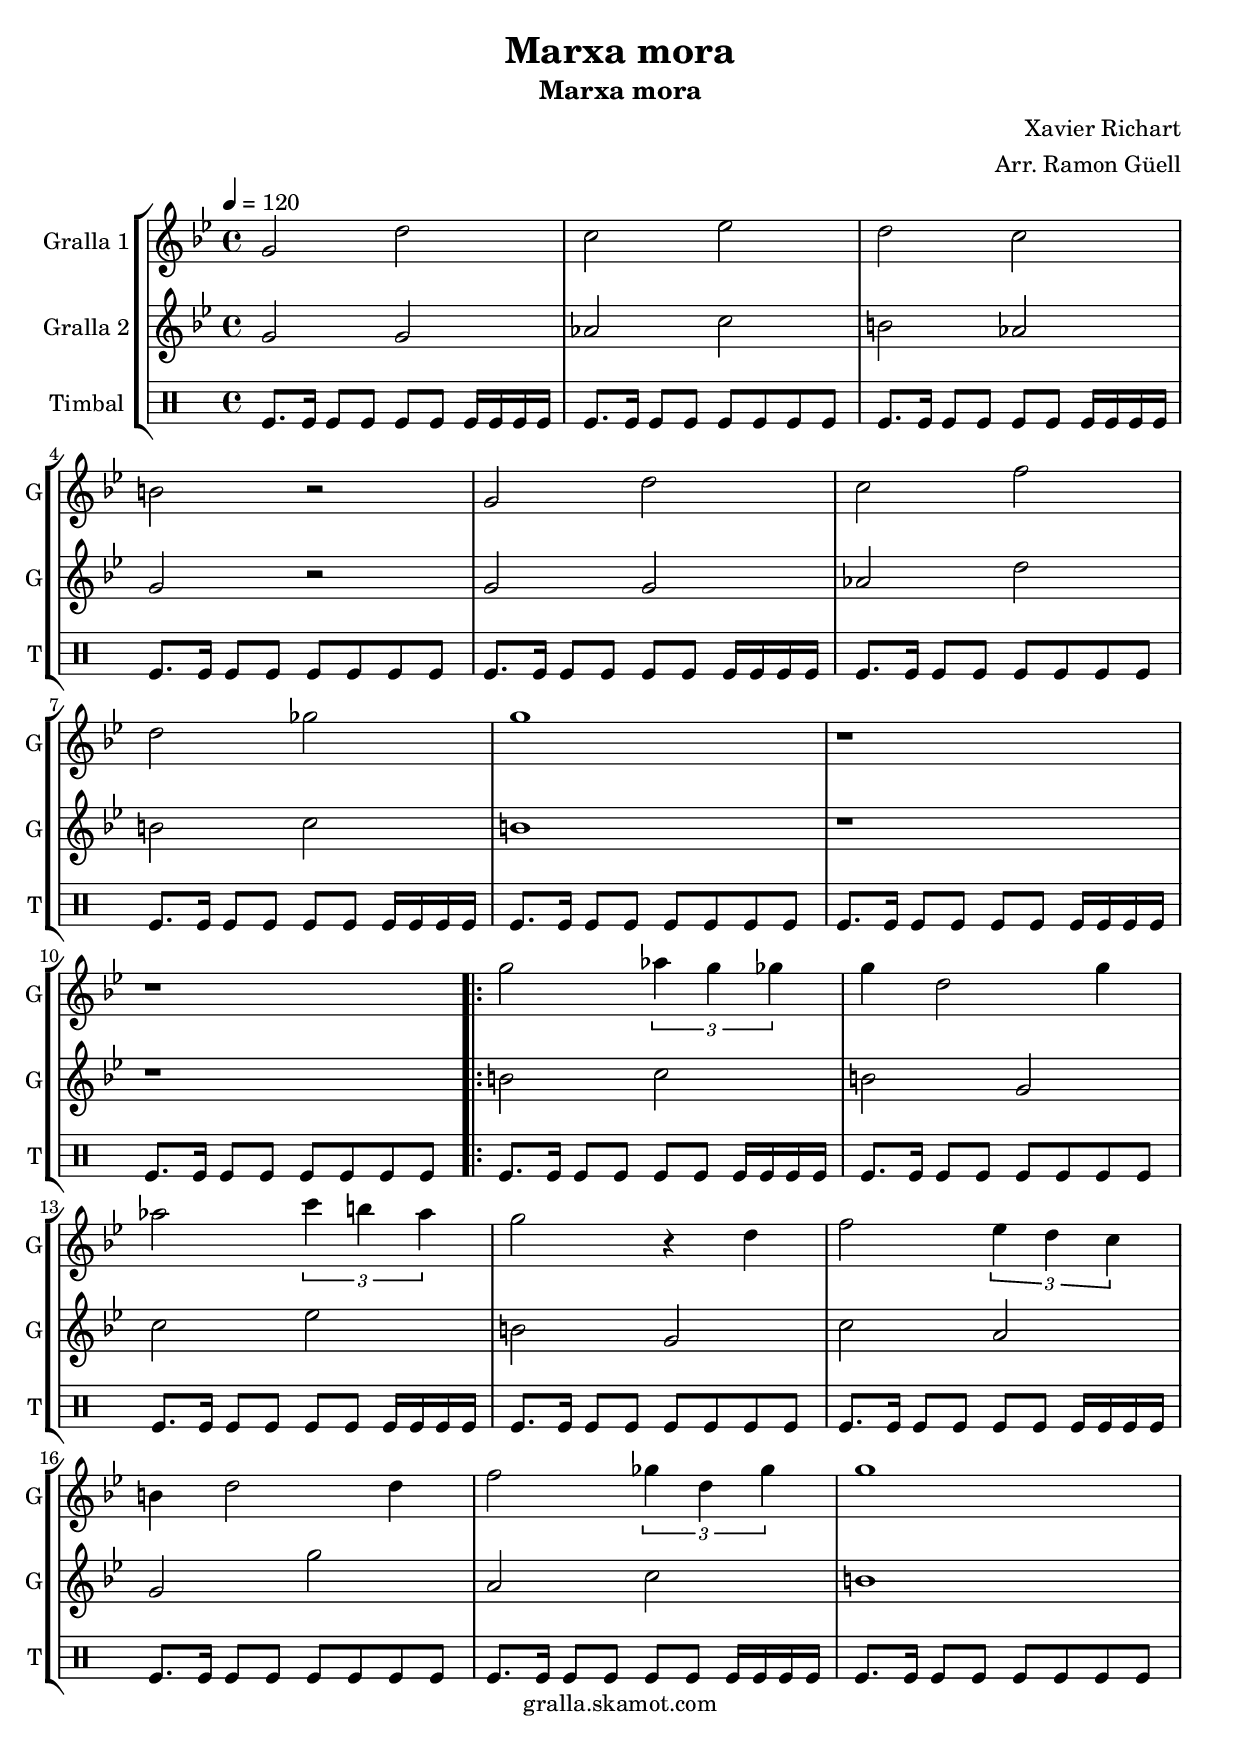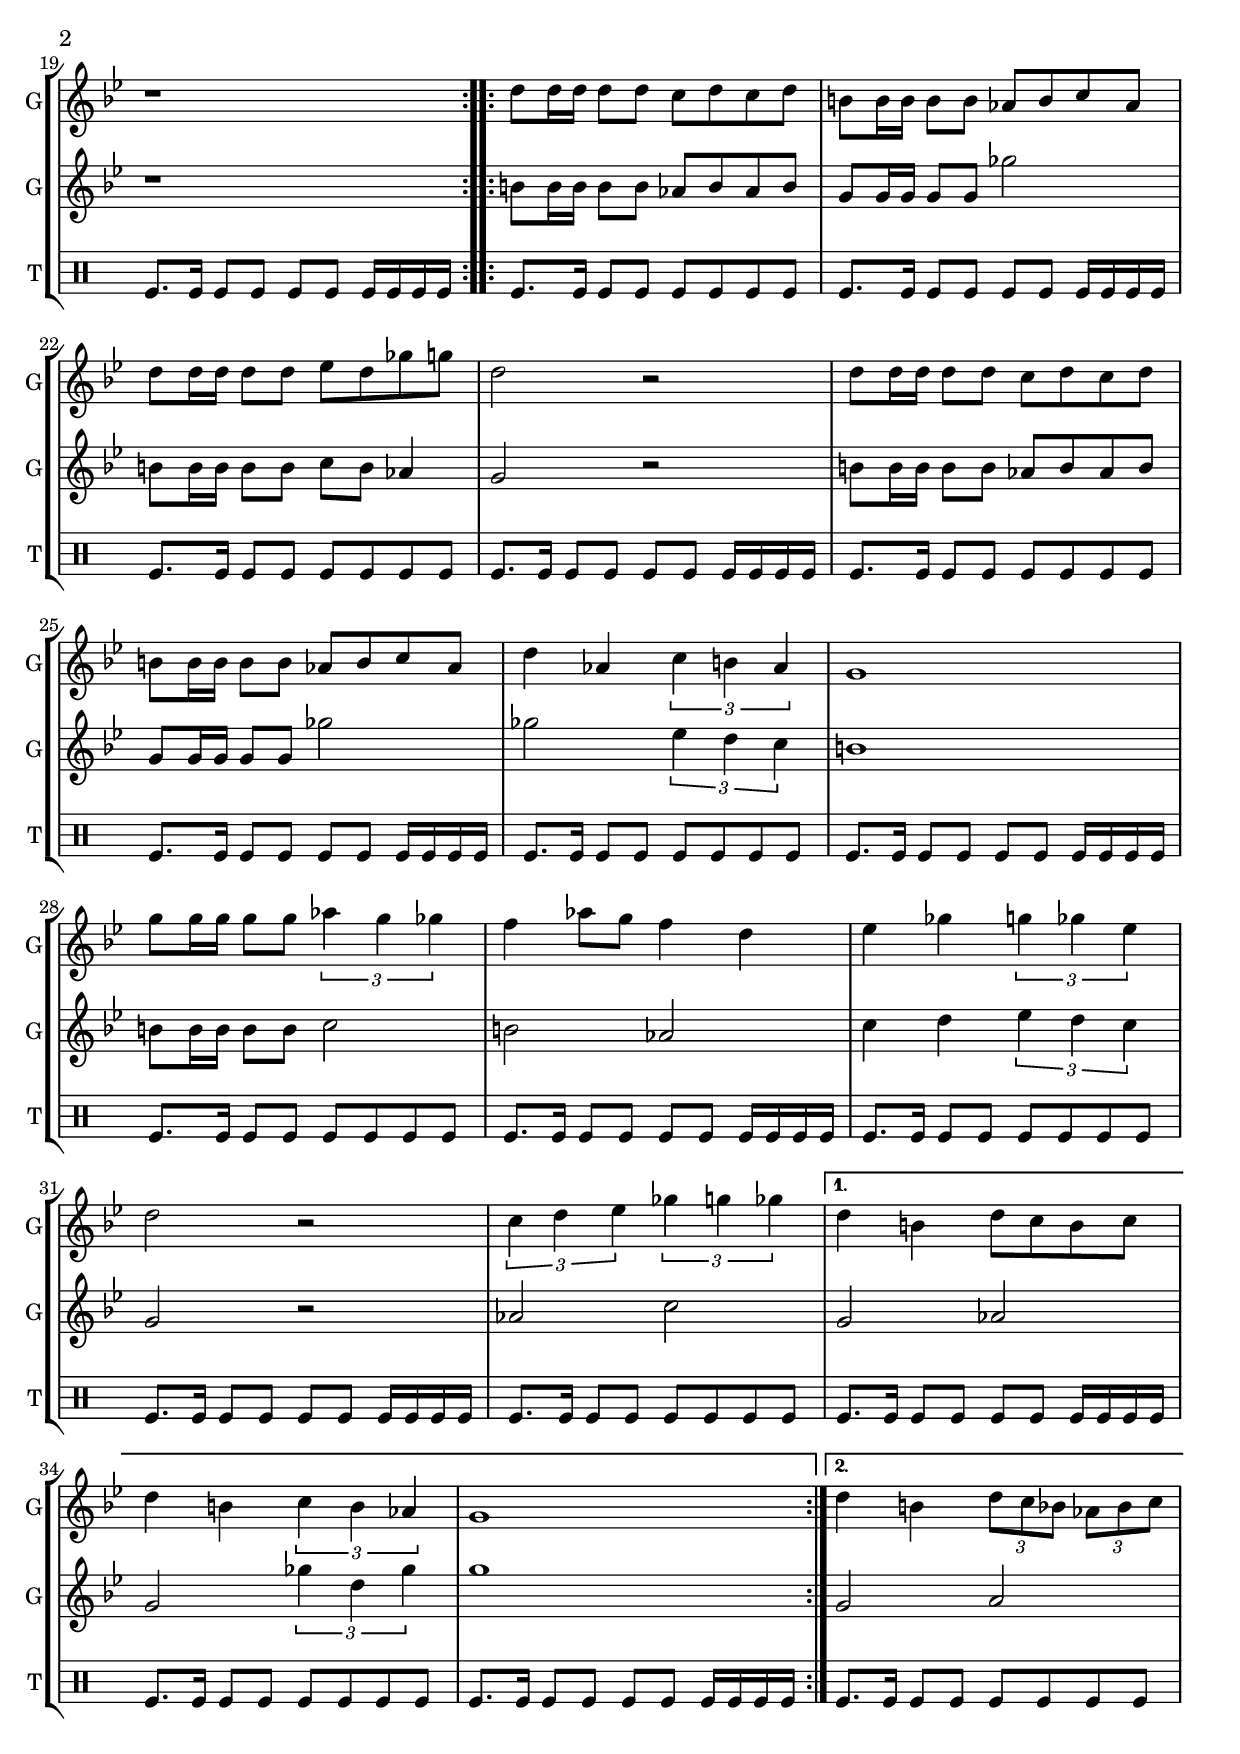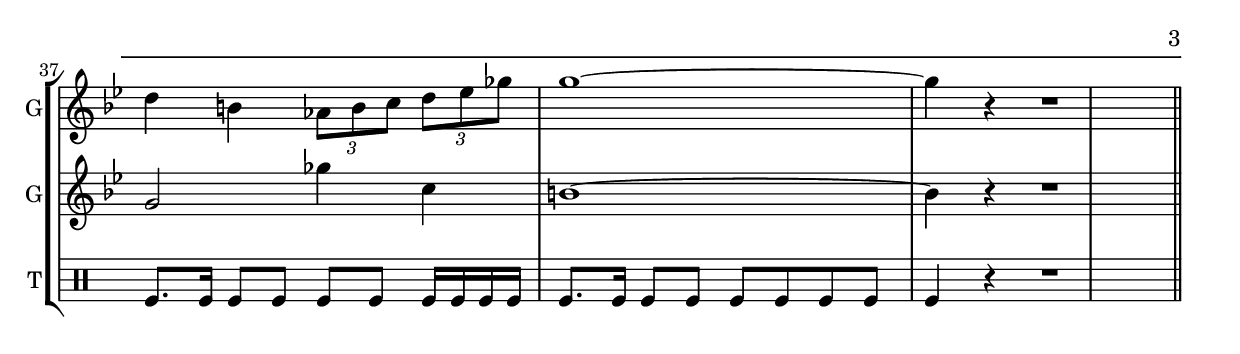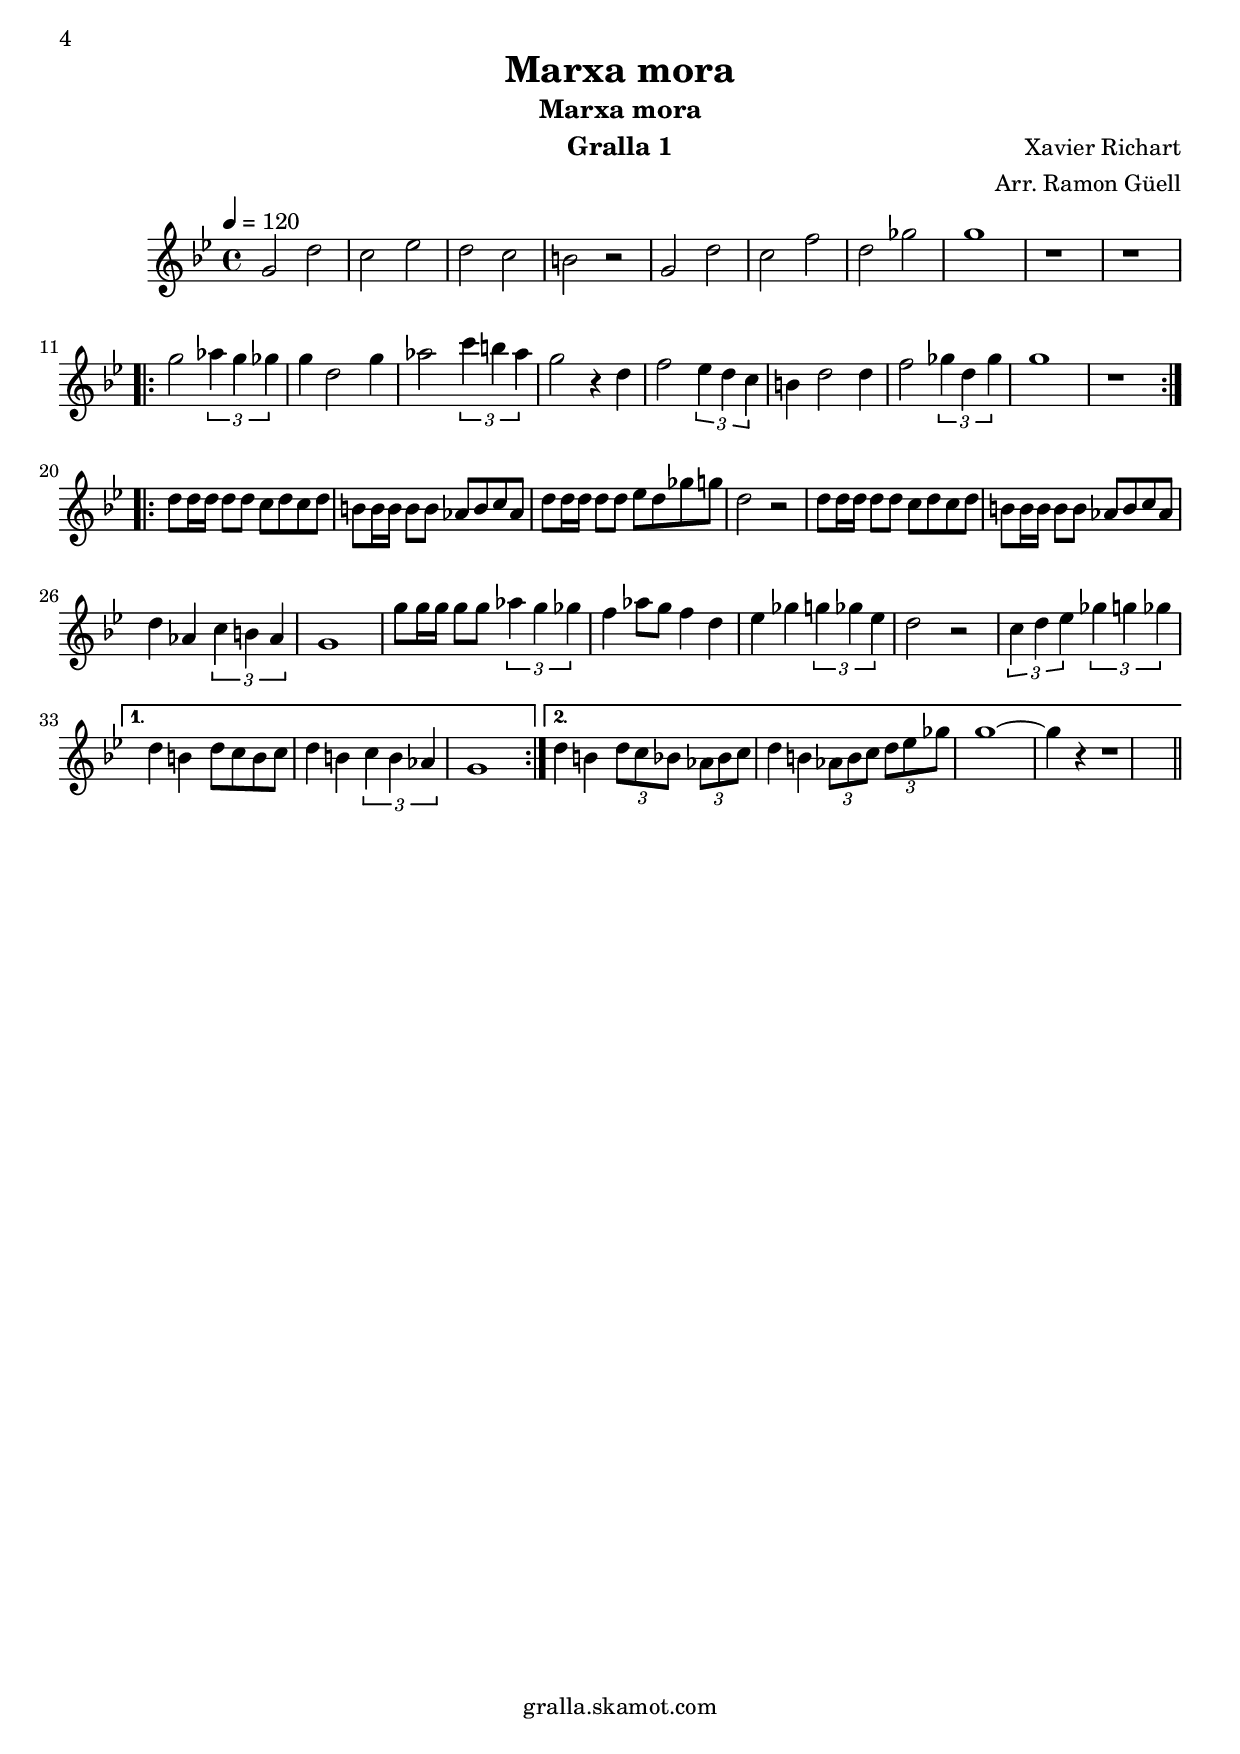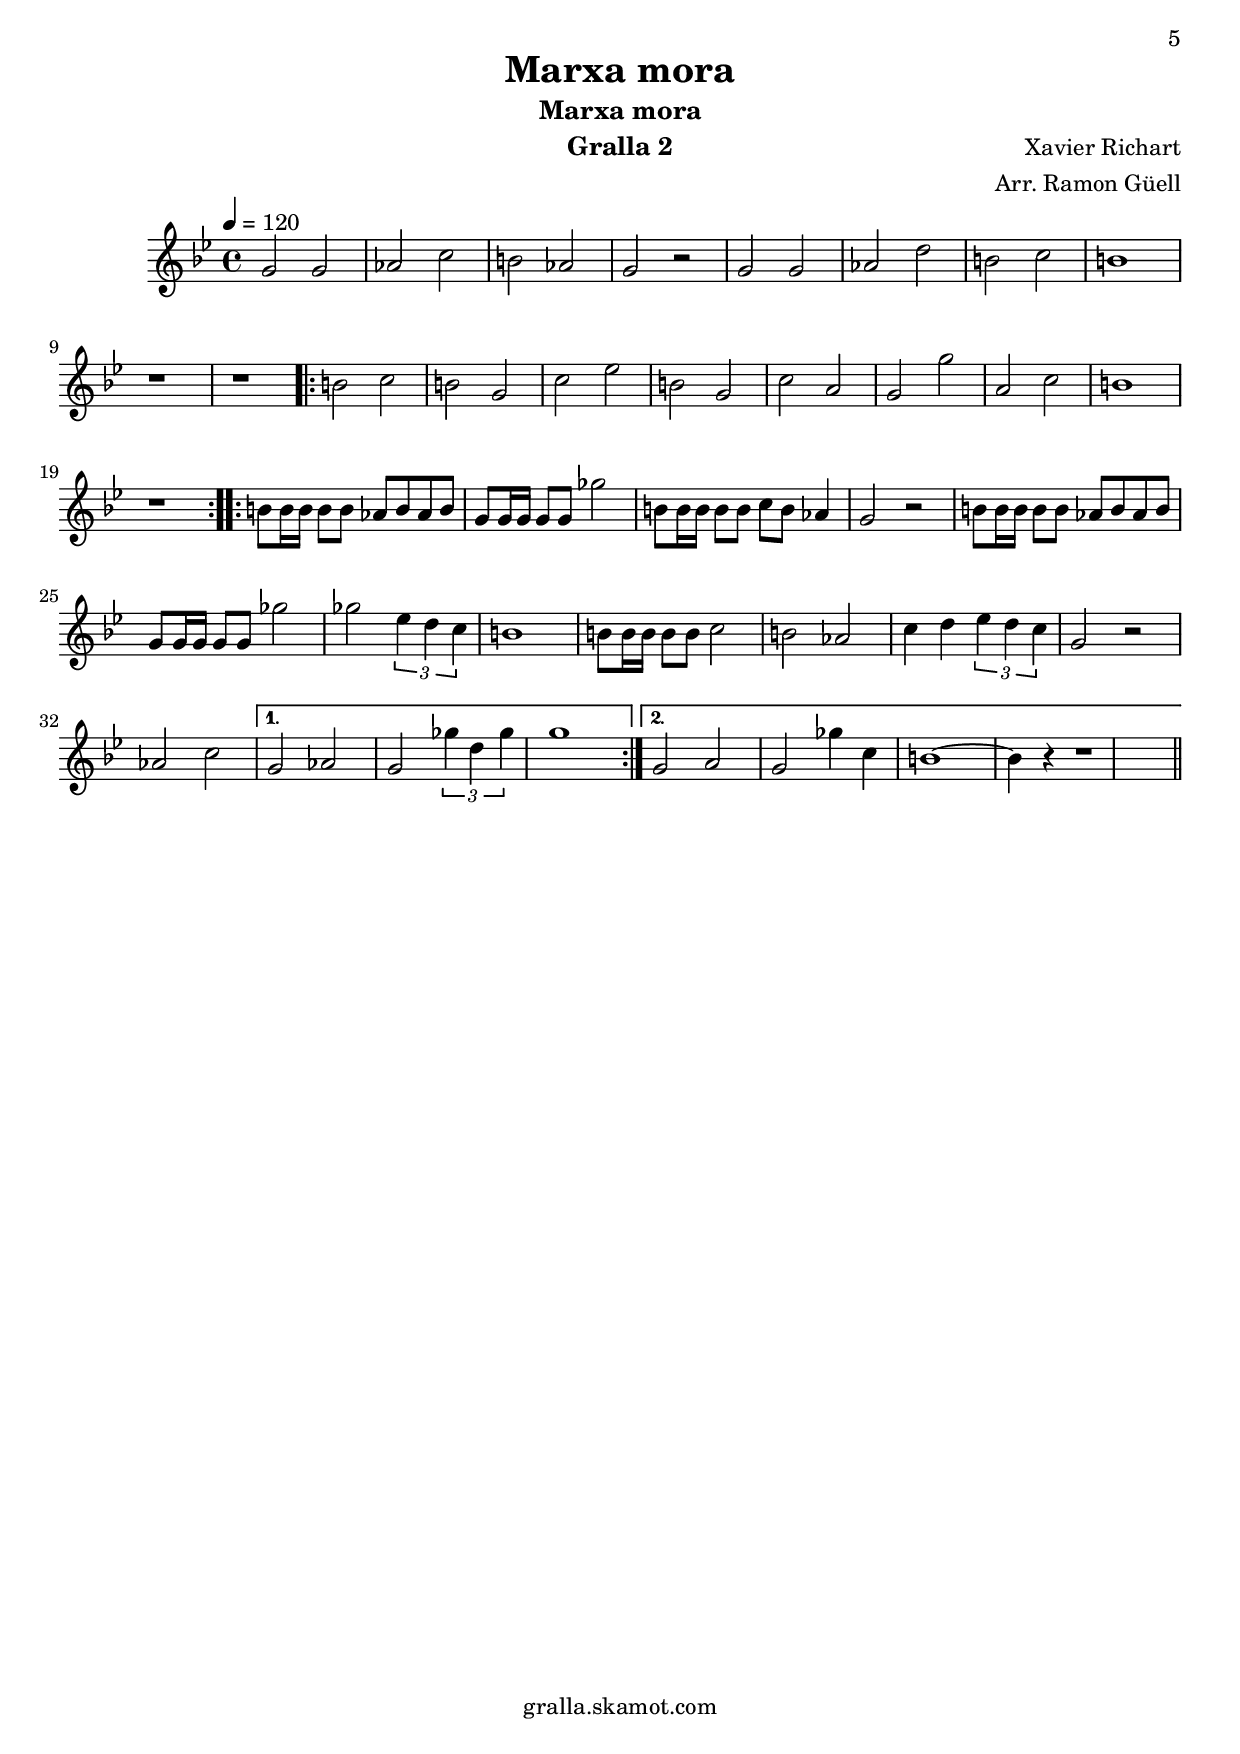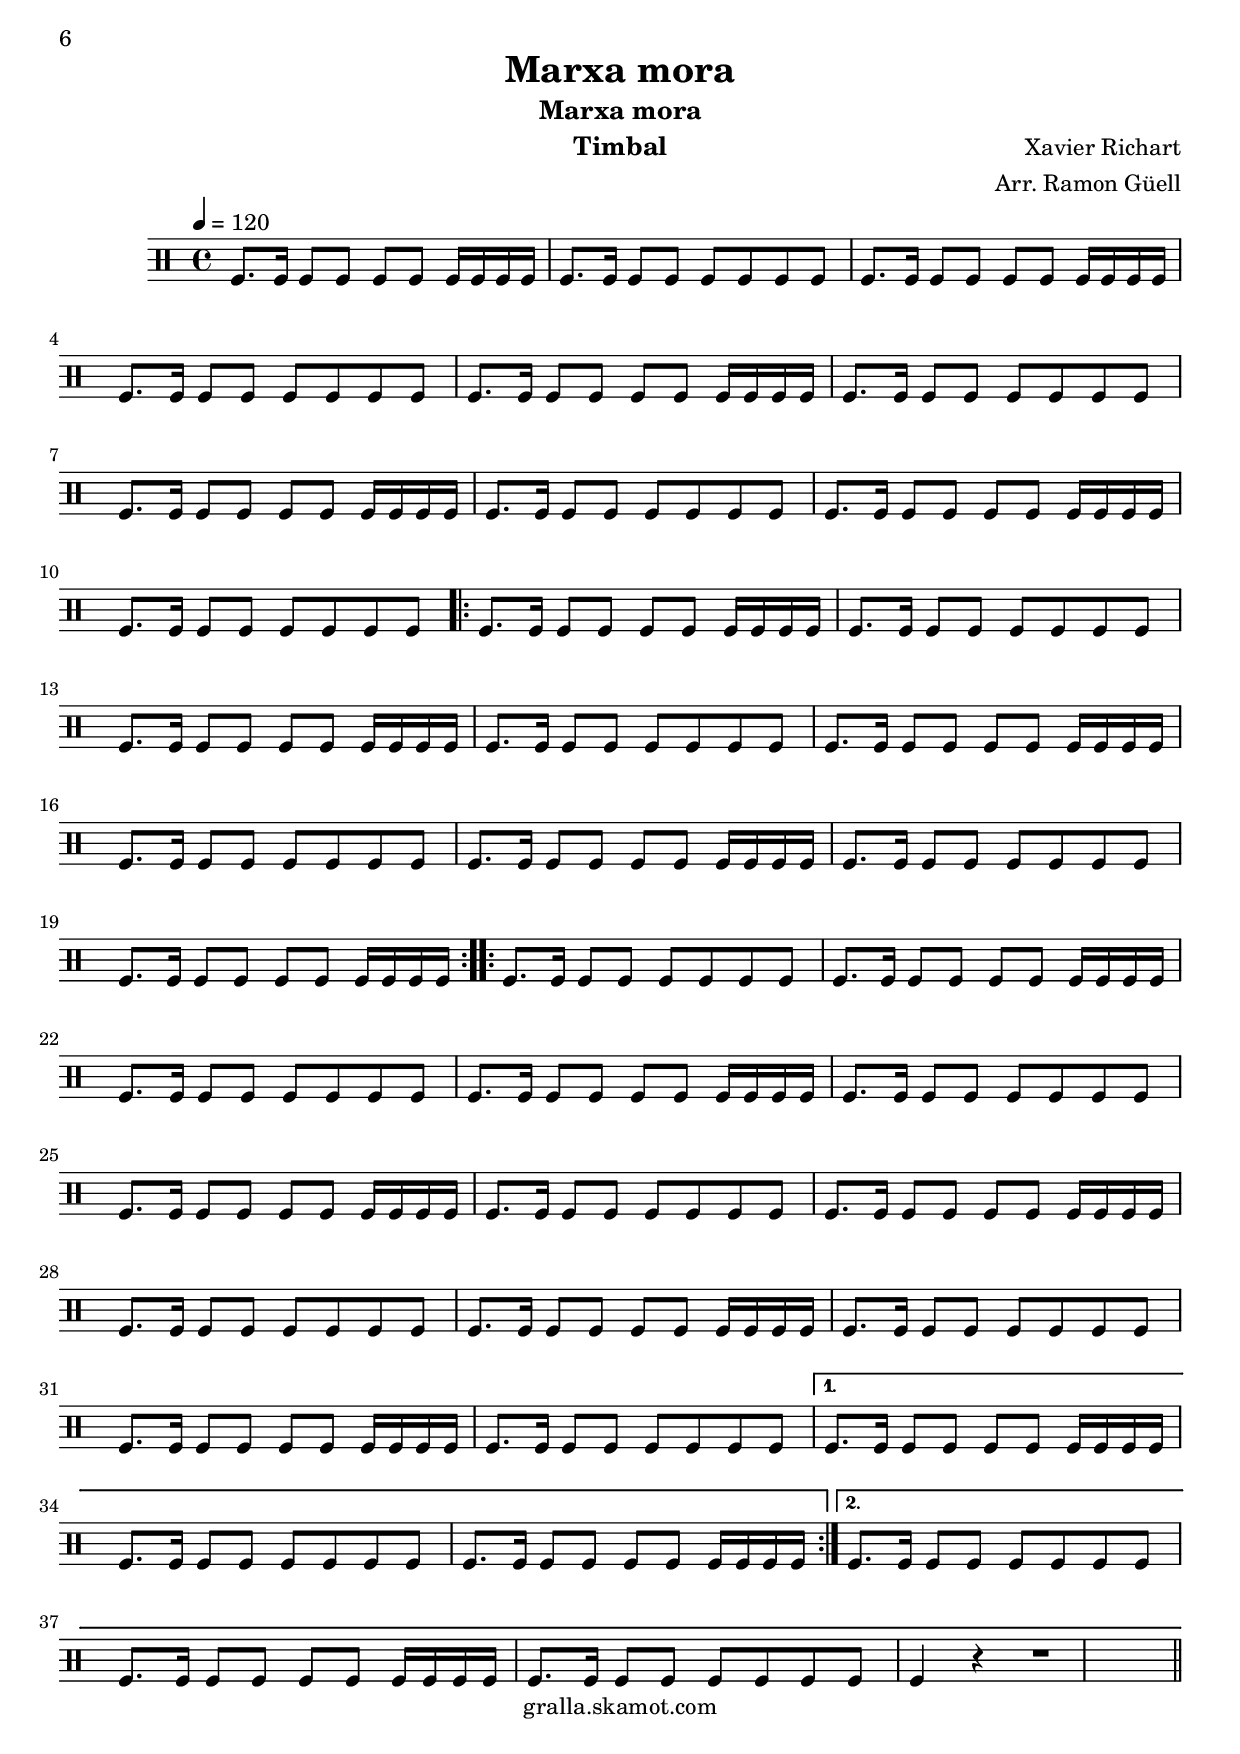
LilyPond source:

\version "2.16.2"

\header {
  dedication=""
  title="Marxa mora"
  subtitle="Marxa mora"
  subsubtitle=""
  poet=""
  meter=""
  piece=""
  composer="Xavier Richart"
  arranger="Arr. Ramon Güell"
  opus=""
  instrument=""
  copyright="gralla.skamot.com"
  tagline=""
}

liniaroAa =
\relative g'
{
  \tempo 4=120
  \clef treble
  \key bes \major
  \time 4/4
  g2 d'  |
  c2 ees  |
  d2 c  |
  b2 r  |
  %05
  g2 d'  |
  c2 f  |
  d2 ges  |
  g1  |
  r1  |
  %10
  r1  |
  \repeat volta 2 { g2 \times 2/3 { aes4 g ges }  |
  g4 d2 g4  |
  aes2 \times 2/3 { c4 b aes }  |
  g2 r4 d  |
  %15
  f2 \times 2/3 { ees4 d c }  |
  b4 d2 d4  |
  f2 \times 2/3 { ges4 d ges }  |
  g1  |
  r1  | }
  %20
  \repeat volta 2 { d8 d16 d d8 d c d c d  |
  b8 b16 b b8 b aes b c aes  |
  d8 d16 d d8 d ees d ges g  |
  d2 r  |
  d8 d16 d d8 d c d c d  |
  %25
  b8 b16 b b8 b aes b c aes  |
  d4 aes \times 2/3 { c b aes }  |
  g1  |
  g'8 g16 g g8 g \times 2/3 { aes4 g ges }  |
  f4 aes8 g f4 d  |
  %30
  ees4 ges \times 2/3 { g ges ees }  |
  d2 r  |
  \times 2/3 { c4 d ees } \times 2/3 { ges g ges } }
  \alternative { { d4 b d8 c b c  |
  d4 b \times 2/3 { c b aes }  |
  %35
  g1 }
  { d'4 b \times 2/3 { d8 c bes } \times 2/3 { aes bes c }  |
  d4 b \times 2/3 { aes8 b c } \times 2/3 { d ees ges }  |
  g1 ~  |
  g4 r r1 } } \bar "||" % troigo!
}

liniaroAb =
\relative g'
{
  \tempo 4=120
  \clef treble
  \key bes \major
  \time 4/4
  g2 g  |
  aes2 c  |
  b2 aes  |
  g2 r  |
  %05
  g2 g  |
  aes2 d  |
  b2 c  |
  b1  |
  r1  |
  %10
  r1  |
  \repeat volta 2 { b2 c  |
  b2 g  |
  c2 ees  |
  b2 g  |
  %15
  c2 a  |
  g2 g'  |
  a,2 c  |
  b1  |
  r1  | }
  %20
  \repeat volta 2 { b8 b16 b b8 b aes b aes b  |
  g8 g16 g g8 g ges'2  |
  b,8 b16 b b8 b c b aes4  |
  g2 r  |
  b8 b16 b b8 b aes b aes b  |
  %25
  g8 g16 g g8 g ges'2  |
  ges2 \times 2/3 { ees4 d c }  |
  b1  |
  b8 b16 b b8 b c2  |
  b2 aes  |
  %30
  c4 d \times 2/3 { ees d c }  |
  g2 r  |
  aes2 c }
  \alternative { { g2 aes  |
  g2 \times 2/3 { ges'4 d ges }  |
  %35
  g1 }
  { g,2 a  |
  g2 ges'4 c,  |
  b1 ~  |
  b4 r r1 } } \bar "||" % troigo!
}

liniaroAc =
\drummode
{
  \tempo 4=120
  \time 4/4
  tomfl8. tomfl16 tomfl8 tomfl tomfl tomfl tomfl16 tomfl tomfl tomfl  |
  tomfl8. tomfl16 tomfl8 tomfl tomfl tomfl tomfl tomfl  |
  tomfl8. tomfl16 tomfl8 tomfl tomfl tomfl tomfl16 tomfl tomfl tomfl  |
  tomfl8. tomfl16 tomfl8 tomfl tomfl tomfl tomfl tomfl  |
  %05
  tomfl8. tomfl16 tomfl8 tomfl tomfl tomfl tomfl16 tomfl tomfl tomfl  |
  tomfl8. tomfl16 tomfl8 tomfl tomfl tomfl tomfl tomfl  |
  tomfl8. tomfl16 tomfl8 tomfl tomfl tomfl tomfl16 tomfl tomfl tomfl  |
  tomfl8. tomfl16 tomfl8 tomfl tomfl tomfl tomfl tomfl  |
  tomfl8. tomfl16 tomfl8 tomfl tomfl tomfl tomfl16 tomfl tomfl tomfl  |
  %10
  tomfl8. tomfl16 tomfl8 tomfl tomfl tomfl tomfl tomfl  |
  \repeat volta 2 { tomfl8. tomfl16 tomfl8 tomfl tomfl tomfl tomfl16 tomfl tomfl tomfl  |
  tomfl8. tomfl16 tomfl8 tomfl tomfl tomfl tomfl tomfl  |
  tomfl8. tomfl16 tomfl8 tomfl tomfl tomfl tomfl16 tomfl tomfl tomfl  |
  tomfl8. tomfl16 tomfl8 tomfl tomfl tomfl tomfl tomfl  |
  %15
  tomfl8. tomfl16 tomfl8 tomfl tomfl tomfl tomfl16 tomfl tomfl tomfl  |
  tomfl8. tomfl16 tomfl8 tomfl tomfl tomfl tomfl tomfl  |
  tomfl8. tomfl16 tomfl8 tomfl tomfl tomfl tomfl16 tomfl tomfl tomfl  |
  tomfl8. tomfl16 tomfl8 tomfl tomfl tomfl tomfl tomfl  |
  tomfl8. tomfl16 tomfl8 tomfl tomfl tomfl tomfl16 tomfl tomfl tomfl  | }
  %20
  \repeat volta 2 { tomfl8. tomfl16 tomfl8 tomfl tomfl tomfl tomfl tomfl  |
  tomfl8. tomfl16 tomfl8 tomfl tomfl tomfl tomfl16 tomfl tomfl tomfl  |
  tomfl8. tomfl16 tomfl8 tomfl tomfl tomfl tomfl tomfl  |
  tomfl8. tomfl16 tomfl8 tomfl tomfl tomfl tomfl16 tomfl tomfl tomfl  |
  tomfl8. tomfl16 tomfl8 tomfl tomfl tomfl tomfl tomfl  |
  %25
  tomfl8. tomfl16 tomfl8 tomfl tomfl tomfl tomfl16 tomfl tomfl tomfl  |
  tomfl8. tomfl16 tomfl8 tomfl tomfl tomfl tomfl tomfl  |
  tomfl8. tomfl16 tomfl8 tomfl tomfl tomfl tomfl16 tomfl tomfl tomfl  |
  tomfl8. tomfl16 tomfl8 tomfl tomfl tomfl tomfl tomfl  |
  tomfl8. tomfl16 tomfl8 tomfl tomfl tomfl tomfl16 tomfl tomfl tomfl  |
  %30
  tomfl8. tomfl16 tomfl8 tomfl tomfl tomfl tomfl tomfl  |
  tomfl8. tomfl16 tomfl8 tomfl tomfl tomfl tomfl16 tomfl tomfl tomfl  |
  tomfl8. tomfl16 tomfl8 tomfl tomfl tomfl tomfl tomfl }
  \alternative { { tomfl8. tomfl16 tomfl8 tomfl tomfl tomfl tomfl16 tomfl tomfl tomfl  |
  tomfl8. tomfl16 tomfl8 tomfl tomfl tomfl tomfl tomfl  |
  %35
  tomfl8. tomfl16 tomfl8 tomfl tomfl tomfl tomfl16 tomfl tomfl tomfl }
  { tomfl8. tomfl16 tomfl8 tomfl tomfl tomfl tomfl tomfl  |
  tomfl8. tomfl16 tomfl8 tomfl tomfl tomfl tomfl16 tomfl tomfl tomfl  |
  tomfl8. tomfl16 tomfl8 tomfl tomfl tomfl tomfl tomfl  |
  tomfl4 r r1 } } \bar "||" % troigo!
}

\bookpart {
  \score {
    \new StaffGroup {
      \override Score.RehearsalMark #'self-alignment-X = #LEFT
      <<
        \new Staff \with {instrumentName = #"Gralla 1" shortInstrumentName = #"G"} \liniaroAa
        \new Staff \with {instrumentName = #"Gralla 2" shortInstrumentName = #"G"} \liniaroAb
        \new DrumStaff \with {instrumentName = #"Timbal" shortInstrumentName = #"T"} \liniaroAc
      >>
    }
    \layout {}
  }
  \score { \unfoldRepeats
    \new StaffGroup {
      \override Score.RehearsalMark #'self-alignment-X = #LEFT
      <<
        \new Staff \with {instrumentName = #"Gralla 1" shortInstrumentName = #"G"} \liniaroAa
        \new Staff \with {instrumentName = #"Gralla 2" shortInstrumentName = #"G"} \liniaroAb
        \new DrumStaff \with {instrumentName = #"Timbal" shortInstrumentName = #"T"} \liniaroAc
      >>
    }
    \midi {
      \set Staff.midiInstrument = "oboe"
      \set DrumStaff.midiInstrument = "drums"
    }
  }
}

\bookpart {
  \header {instrument="Gralla 1"}
  \score {
    \new StaffGroup {
      \override Score.RehearsalMark #'self-alignment-X = #LEFT
      <<
        \new Staff \liniaroAa
      >>
    }
    \layout {}
  }
  \score { \unfoldRepeats
    \new StaffGroup {
      \override Score.RehearsalMark #'self-alignment-X = #LEFT
      <<
        \new Staff \liniaroAa
      >>
    }
    \midi {
      \set Staff.midiInstrument = "oboe"
      \set DrumStaff.midiInstrument = "drums"
    }
  }
}

\bookpart {
  \header {instrument="Gralla 2"}
  \score {
    \new StaffGroup {
      \override Score.RehearsalMark #'self-alignment-X = #LEFT
      <<
        \new Staff \liniaroAb
      >>
    }
    \layout {}
  }
  \score { \unfoldRepeats
    \new StaffGroup {
      \override Score.RehearsalMark #'self-alignment-X = #LEFT
      <<
        \new Staff \liniaroAb
      >>
    }
    \midi {
      \set Staff.midiInstrument = "oboe"
      \set DrumStaff.midiInstrument = "drums"
    }
  }
}

\bookpart {
  \header {instrument="Timbal"}
  \score {
    \new StaffGroup {
      \override Score.RehearsalMark #'self-alignment-X = #LEFT
      <<
        \new DrumStaff \liniaroAc
      >>
    }
    \layout {}
  }
  \score { \unfoldRepeats
    \new StaffGroup {
      \override Score.RehearsalMark #'self-alignment-X = #LEFT
      <<
        \new DrumStaff \liniaroAc
      >>
    }
    \midi {
      \set Staff.midiInstrument = "oboe"
      \set DrumStaff.midiInstrument = "drums"
    }
  }
}

